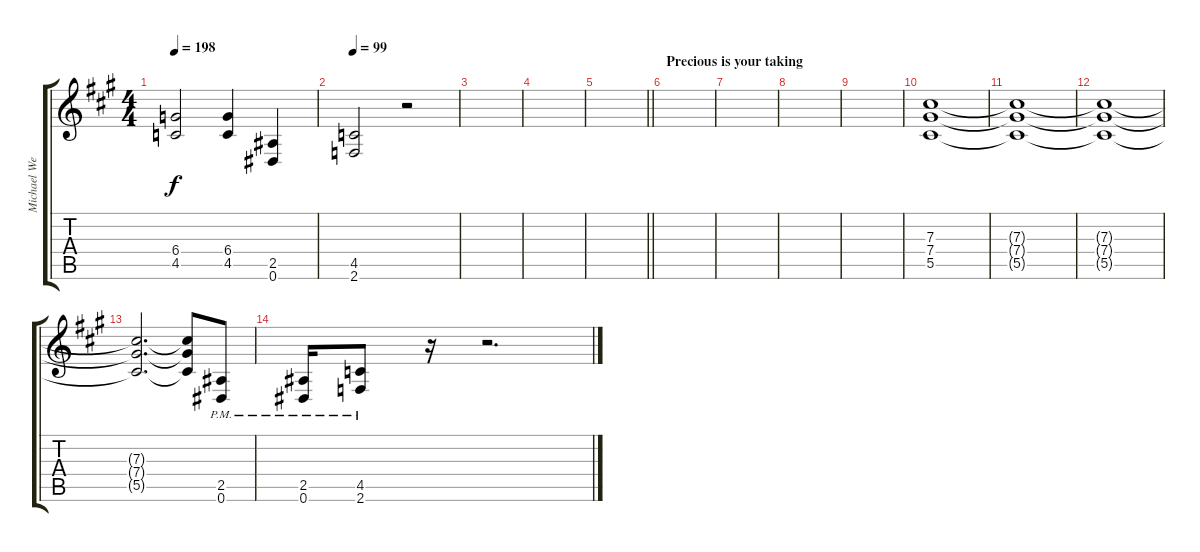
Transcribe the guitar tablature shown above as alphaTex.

\track ("Michael Weikath" "Michael We") {instrument distortionguitar}
\staff {score tabs}
\tuning (Eb4 Bb3 Gb3 Db3 Ab2 Eb2) {hide}
\ts (4 4)
\tempo 198
\clef g2
\ks f#minor
(6.4{t} 4.5{t}).2{dy f} (6.4 4.5).4 (2.5 0.6).4 |
\tempo 99
(4.5 2.6).2 r.2 |
|
|
\barLineRight lightlight
|
\section ("" "Precious is your taking")
|
|
|
|
(7.3 7.4 5.5).1 |
(7.3{t} 7.4{t} 5.5{t}).1 |
(7.3{t} 7.4{t} 5.5{t}).1 |
(7.3{t} 7.4{t} 5.5{t}).2{d} (7.3{t} 7.4{t} 5.5{t}).8 (2.5{pm} 0.6{pm}).8 |
(2.5{pm} 0.6{pm}).16 (4.5{pm} 2.6{pm}).8 r.16 r.2{d}
